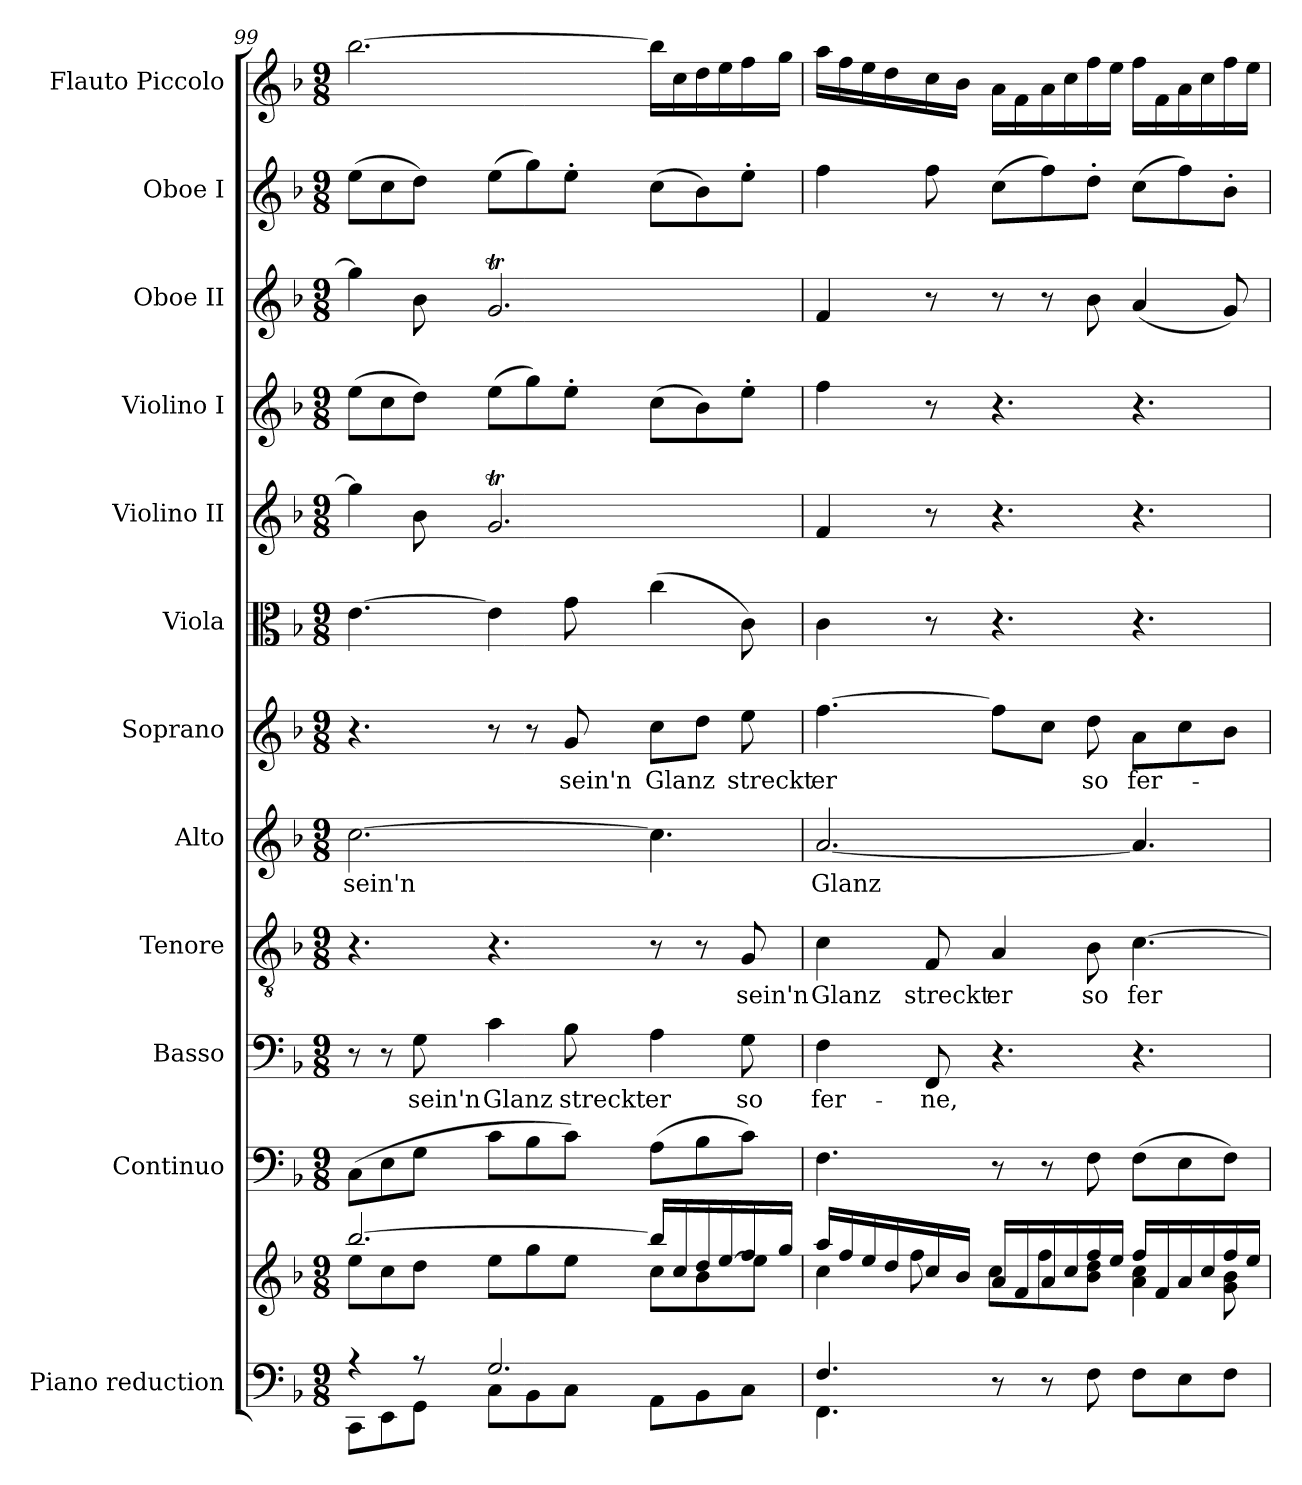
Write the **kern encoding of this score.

**kern	**kern	**kern	**kern	**text	**kern	**text	**kern	**text	**kern	**text	**kern	**kern	**kern	**kern	**kern	**kern
*part12	*part12	*part11	*part10	*part10	*part9	*part9	*part8	*part8	*part7	*part7	*part6	*part5	*part4	*part3	*part2	*part1
*staff13	*staff12	*staff11	*staff10	*staff10	*staff9	*staff9	*staff8	*staff8	*staff7	*staff7	*staff6	*staff5	*staff4	*staff3	*staff2	*staff1
*I"Piano reduction	*	*I"Continuo	*I"Basso	*	*I"Tenore	*	*I"Alto	*	*I"Soprano	*	*I"Viola	*I"Violino II	*I"Violino I	*I"Oboe II	*I"Oboe I	*I"Flauto Piccolo
*I'Pno	*	*	*	*	*	*	*	*	*	*	*	*	*	*I'Ob	*I'Ob	*I'Picc
*clefF4	*clefG2	*clefF4	*clefF4	*	*clefGv2	*	*clefG2	*	*clefG2	*	*clefC3	*clefG2	*clefG2	*clefG2	*clefG2	*clefG2
*	*	*	*	*	*	*	*	*	*	*	*	*	*	*	*	*ITrd-7c-12
*k[b-]	*k[b-]	*k[b-]	*k[b-]	*	*k[b-]	*	*k[b-]	*	*k[b-]	*	*k[b-]	*k[b-]	*k[b-]	*k[b-]	*k[b-]	*k[b-]
*M9/8	*M9/8	*M9/8	*M9/8	*	*M9/8	*	*M9/8	*	*M9/8	*	*M9/8	*M9/8	*M9/8	*M9/8	*M9/8	*M9/8
=99	=99	=99	=99	=99	=99	=99	=99	=99	=99	=99	=99	=99	=99	=99	=99	=99
*^	*^	*	*	*	*	*	*	*	*	*	*	*	*	*	*	*
!	!	!	!	!	!	!	!	!	!	!LO:LY:b	!	!	!	!	!	!	!	!
4r	8CC\L	[2.bb-/	8ee\L	(>8C\L	8r	.	4.r	.	[2.cc\	sein'n	4.r	.	[4.e\	4gg\]	(>8ee\L	4gg\]	(>8ee\L	[2.bbb-\
.	8EE\	.	8cc\	8E\	8r	.	.	.	.	.	.	.	.	.	8cc\	.	8cc\	.
!	!	!	!	!	!	!LO:LY:b	!	!	!	!	!	!	!	!	!	!	!	!
8r	8GG\J	.	8dd\J	8G\J	8G\	sein'n	.	.	.	.	.	.	.	8b-\	8dd\J)	8b-\	8dd\J)	.
!	!	!	!	!	!	!LO:LY:b	!	!	!	!	!	!	!	!	!	!	!	!
2.G/	8C\L	.	8ee\L	8c\L	4c\	Glanz	4.r	.	.	.	8r	.	4e\]	2.gT/	(>8ee\L	2.gT/	(>8ee\L	.
.	8BB-\	.	8gg\	8B-\	.	.	.	.	.	.	8r	.	.	.	8gg\)	.	8gg\)	.
!	!	!	!	!	!	!LO:LY:b	!	!	!	!	!	!LO:LY:b	!	!	!	!	!	!
.	8C\J	.	8ee\J	8c\J)	8B-\	streckt	.	.	.	.	8g/	sein'n	8g\	.	8ee'\J	.	8ee'\J	.
!	!	!	!	!	!	!LO:LY:b	!	!	!	!	!	!LO:LY:b	!	!	!	!	!	!
.	8AA\L	16bb-/LL]	8cc\L	(>8A\L	4A\	er	8r	.	4.cc\]	.	8cc\L	Glanz	(>4cc\	.	(>8cc\L	.	(>8cc\L	16bbb-\LL]
.	.	16cc/	.	.	.	.	.	.	.	.	.	.	.	.	.	.	.	16ccc\
.	8BB-\	16dd/	8b-\	8B-\	.	.	8r	.	.	.	8dd\J	.	.	.	8b-\)	.	8b-\)	16ddd\
.	.	[16ee/	.	.	.	.	.	.	.	.	.	.	.	.	.	.	.	16eee\
!	!	!	!	!	!	!LO:LY:b	!	!LO:LY:b	!	!	!	!LO:LY:b	!	!	!	!	!	!
.	8C\J	16ff/	8ee\J]	8c\J)	8G\	so	8G/	sein'n	.	.	8ee\	streckt	8c\)	.	8ee'\J	.	8ee'\J	16fff\
.	.	16gg/JJ	.	.	.	.	.	.	.	.	.	.	.	.	.	.	.	16ggg\JJ
=100	=100	=100	=100	=100	=100	=100	=100	=100	=100	=100	=100	=100	=100	=100	=100	=100	=100	=100
!	!	!	!	!	!	!LO:LY:b	!	!LO:LY:b	!	!LO:LY:b	!	!LO:LY:b	!	!	!	!	!	!
4.F/	4.FF\	16aa/LL	4cc\	4.F\	4F\	fer-	4c\	Glanz	[2.a/	Glanz	[4.ff\	-er	4c\	4f/	4ff\	4f/	4ff\	16aaa\LL
.	.	16ff/	.	.	.	.	.	.	.	.	.	.	.	.	.	.	.	16fff\
.	.	16ee/	.	.	.	.	.	.	.	.	.	.	.	.	.	.	.	16eee\
.	.	16dd/	.	.	.	.	.	.	.	.	.	.	.	.	.	.	.	16ddd\
!	!	!	!	!	!	!LO:LY:b	!	!LO:LY:b	!	!	!	!	!	!	!	!	!	!
.	.	16cc/	8ff\	.	8FF/	ne,	8F/	streckt	.	.	.	.	8r	8r	8r	8r	8ff\	16ccc\
.	.	16b-/JJ	.	.	.	.	.	.	.	.	.	.	.	.	.	.	.	16bb-\JJ
!	!	!	!	!	!	!	!	!LO:LY:b	!	!	!	!	!	!	!	!	!	!
8r	8ryy	16a/LL	8cc\L	8r	4.r	.	4A/	er	.	.	8ff\L]	.	4.r	4.r	4.r	8r	(>8cc\L	16aa\LL
.	.	16f/	.	.	.	.	.	.	.	.	.	.	.	.	.	.	.	16ff\
8r	8ryy	16a/	8ff\	8r	.	.	.	.	.	.	8cc\J	.	.	.	.	8r	8ff\)	16aa\
.	.	16cc/	.	.	.	.	.	.	.	.	.	.	.	.	.	.	.	16ccc\
!	!	!	!	!	!	!	!	!LO:LY:b	!	!	!	!LO:LY:b	!	!	!	!	!	!
8ryy	8F\	16ff/	8b-\ 8dd\J	8F\	.	.	8B-\	so	.	.	8dd\	so	.	.	.	8b-\	8dd'\J	16fff\
.	.	16ee/JJ	.	.	.	.	.	.	.	.	.	.	.	.	.	.	.	16eee\JJ
!	!	!	!	!	!	!	!	!LO:LY:b	!	!	!	!LO:LY:b	!	!	!	!	!	!
4.ryy	8F\L	16ff/LL	4a\ 4cc\	(>8F\L	4.r	.	[4.c\	fer-	4.a/]	.	8a\L	fer-	4.r	4.r	4.r	(<4a/	(>8cc\L	16fff\LL
.	.	16f/	.	.	.	.	.	.	.	.	.	.	.	.	.	.	.	16ff\
.	8E\	16a/	.	8E\	.	.	.	.	.	.	8cc\	.	.	.	.	.	8ff\)	16aa\
.	.	16cc/	.	.	.	.	.	.	.	.	.	.	.	.	.	.	.	16ccc\
.	8F\J	16ff/	8g\ 8b-\	8F\J)	.	.	.	.	.	.	8b-\J	.	.	.	.	8g/)	8b-'\J	16fff\
.	.	16ee/JJ	.	.	.	.	.	.	.	.	.	.	.	.	.	.	.	16eee\JJ
*v	*v	*	*	*	*	*	*	*	*	*	*	*	*	*	*	*	*	*
*	*v	*v	*	*	*	*	*	*	*	*	*	*	*	*	*	*	*
=	=	=	=	=	=	=	=	=	=	=	=	=	=	=	=	=
*-	*-	*-	*-	*-	*-	*-	*-	*-	*-	*-	*-	*-	*-	*-	*-	*-
